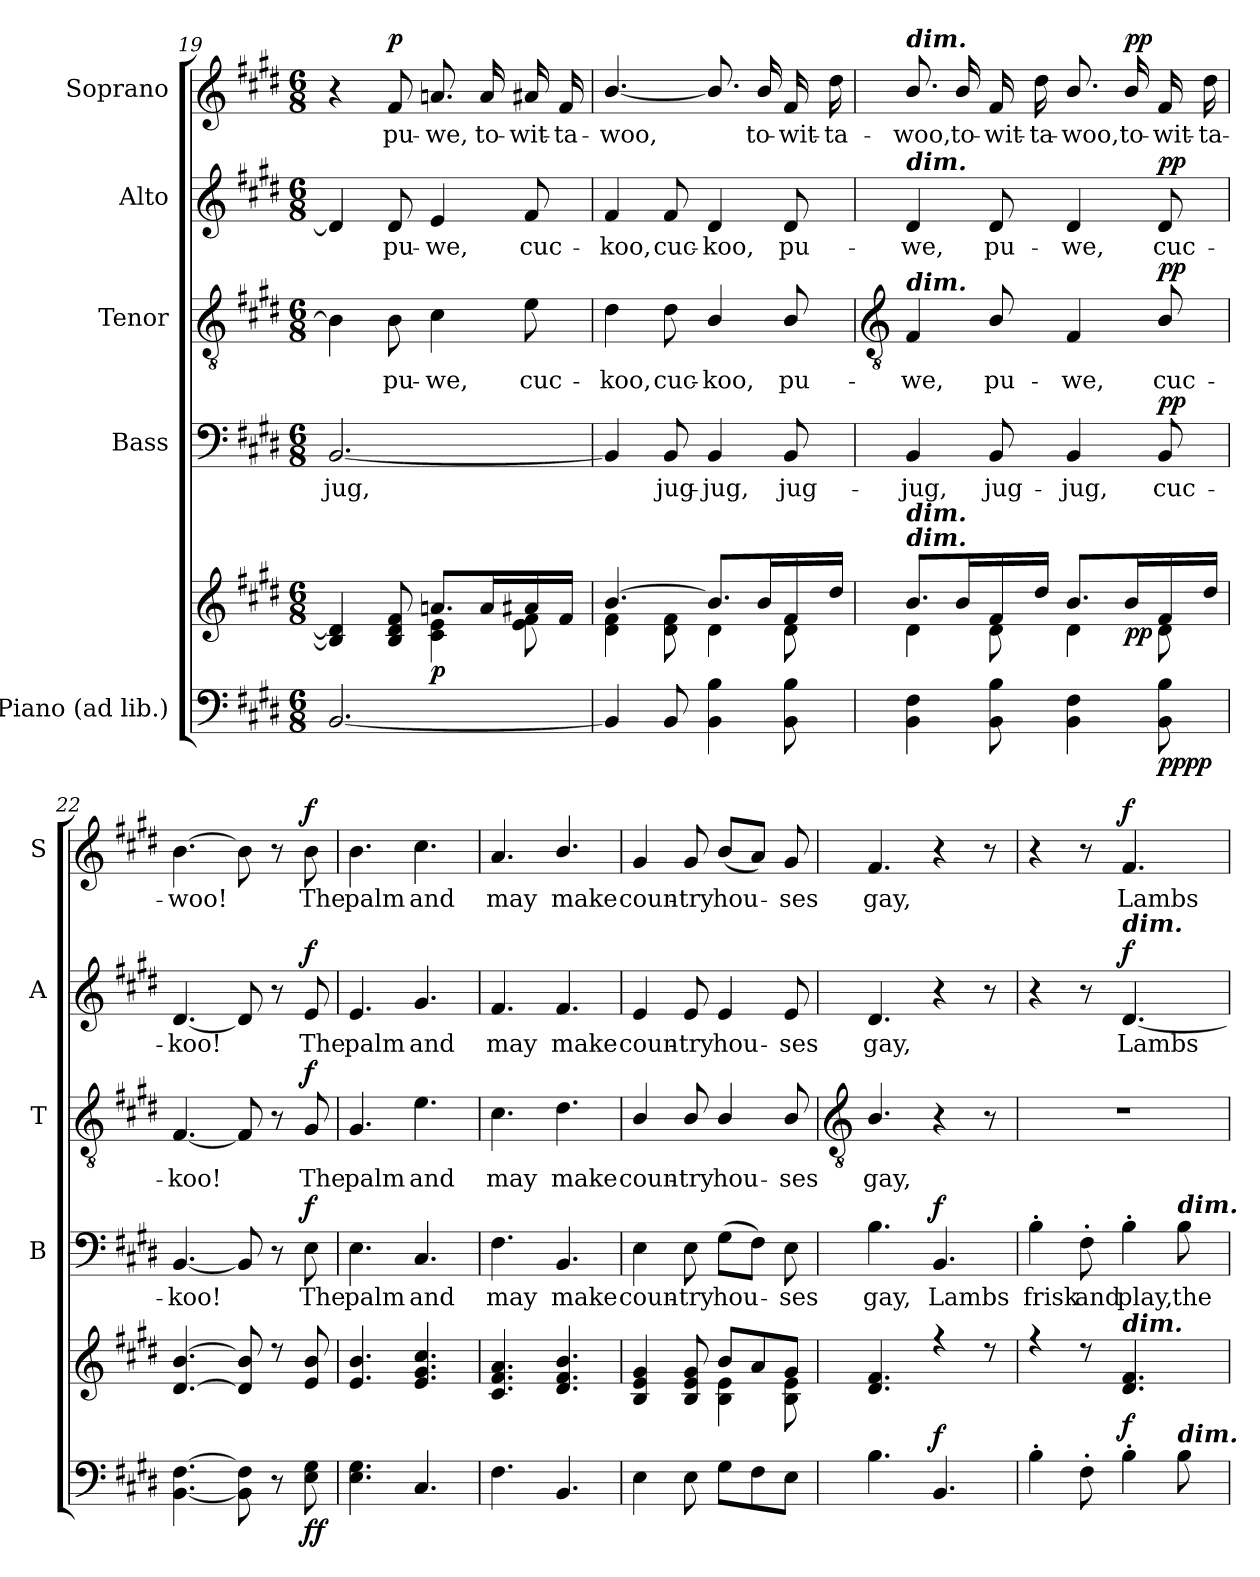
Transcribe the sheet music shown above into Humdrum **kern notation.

**kern	**kern	**dynam	**kern	**text	**dynam	**kern	**text	**dynam	**kern	**text	**dynam	**kern	**text	**dynam
*part5	*part5	*part5	*part4	*part4	*part4	*part3	*part3	*part3	*part2	*part2	*part2	*part1	*part1	*part1
*staff6	*staff5	*staff5/6	*staff4	*staff4	*staff4	*staff3	*staff3	*staff3	*staff2	*staff2	*staff2	*staff1	*staff1	*staff1
*I"Piano (ad lib.)	*	*	*I"Bass	*	*	*I"Tenor	*	*	*I"Alto	*	*	*I"Soprano	*	*
*	*	*	*I'B	*	*	*I'T	*	*	*I'A	*	*	*I'S	*	*
*clefF4	*clefG2	*	*clefF4	*	*	*clefGv2	*	*	*clefG2	*	*	*clefG2	*	*
*k[f#c#g#d#]	*k[f#c#g#d#]	*	*k[f#c#g#d#]	*	*	*k[f#c#g#d#]	*	*	*k[f#c#g#d#]	*	*	*k[f#c#g#d#]	*	*
*E:	*E:	*	*E:	*	*	*E:	*	*	*E:	*	*	*E:	*	*
*M6/8	*M6/8	*	*M6/8	*	*	*M6/8	*	*	*M6/8	*	*	*M6/8	*	*
=19	=19	=19	=19	=19	=19	=19	=19	=19	=19	=19	=19	=19	=19	=19
*	*^	*	*	*	*	*	*	*	*	*	*	*	*	*
!	!	!	!	!	!LO:LY:b	!	!	!	!	!	!	!	!	!	!
[2.BB	4B/] 4d#/]	4.ryy	.	[2.BB	-jug,	.	4B]	.	.	4d#]	.	.	4r	.	.
!	!	!	!	!	!	!	!	!LO:LY:b	!	!	!LO:LY:b	!	!	!LO:LY:b	!LO:DY:b
.	8B/ 8d#/ 8f#/	.	.	.	.	.	8B	pu-	.	8d#	pu-	.	8f#	pu-	p
!	!	!	!LO:DY:b	!	!	!	!	!LO:LY:b	!	!	!LO:LY:b	!	!	!LO:LY:b	!
.	8.an/L	4c#\ 4e\	p	.	.	.	4c#	-we,	.	4e	-we,	.	8.an	-we,	.
!	!	!	!	!	!	!	!	!	!	!	!	!	!	!LO:LY:b	!
.	16a/L	.	.	.	.	.	.	.	.	.	.	.	16a	to-	.
!	!	!	!	!	!	!	!	!LO:LY:b	!	!	!LO:LY:b	!	!	!LO:LY:b	!
.	16a#X/	8e\ 8f#\	.	.	.	.	8e	cuc-	.	8f#	cuc-	.	16a#X	-wit-	.
!	!	!	!	!	!	!	!	!	!	!	!	!	!	!LO:LY:b	!
.	16f#/JJ	.	.	.	.	.	.	.	.	.	.	.	16f#	-ta-	.
=20	=20	=20	=20	=20	=20	=20	=20	=20	=20	=20	=20	=20	=20	=20	=20
!	!	!	!	!	!	!	!	!LO:LY:b	!	!	!LO:LY:b	!	!	!LO:LY:b	!
4BB]	[4.b/	4d#\ 4f#\	.	4BB]	.	.	4d#	-koo,	.	4f#	-koo,	.	[4.b/	-woo,	.
!	!	!	!	!	!LO:LY:b	!	!	!LO:LY:b	!	!	!LO:LY:b	!	!	!	!
8BB	.	8d#\ 8f#\	.	8BB	jug-	.	8d#	cuc-	.	8f#	cuc-	.	.	.	.
!	!	!	!	!	!LO:LY:b	!	!	!LO:LY:b	!	!	!LO:LY:b	!	!	!	!
4BB 4B	8.b/L]	4d#\	.	4BB	-jug,	.	4B/	-koo,	.	4d#	-koo,	.	8.b/]	.	.
!	!	!	!	!	!	!	!	!	!	!	!	!	!	!LO:LY:b	!
.	16b/L	.	.	.	.	.	.	.	.	.	.	.	16b/	to-	.
!	!	!	!	!	!LO:LY:b	!	!	!LO:LY:b	!	!	!LO:LY:b	!	!	!LO:LY:b	!
8BB 8B	16f#/	8d#\	.	8BB	jug-	.	8B/	pu-	.	8d#	pu-	.	16f#	-wit-	.
!	!	!	!	!	!	!	!	!	!	!	!	!	!	!LO:LY:b	!
.	16dd#/JJ	.	.	.	.	.	.	.	.	.	.	.	16dd#	-ta-	.
!!LO:LB:g=z
=21	=21	=21	=21	=21	=21	=21	=21	=21	=21	=21	=21	=21	=21	=21	=21
*	*	*	*	*	*	*	*clefGv2	*	*	*	*	*	*	*	*
!	!	!	!	!	!	!	!	!	!	!	!	!	!LO:TX:a:Bi:t=dim.	!	!
!	!	!	!	!	!	!	!	!	!	!LO:TX:a:Bi:t=dim.	!	!	!	!	!
!	!	!	!	!	!	!	!LO:TX:a:Bi:t=dim.	!	!	!	!	!	!	!	!
!	!LO:TX:a:Bi:t=dim.	!	!	!	!	!	!	!	!	!	!	!	!	!	!
!	!LO:TX:a:Bi:t=dim.	!	!	!	!	!	!	!	!	!	!	!	!	!	!
!	!	!	!	!	!LO:LY:b	!	!	!LO:LY:b	!	!	!LO:LY:b	!	!	!LO:LY:b	!
4BB 4F#	8.b/L	4d#\	.	4BB	-jug,	.	4F#	-we,	.	4d#	-we,	.	8.b/	-woo,	.
!	!	!	!	!	!	!	!	!	!	!	!	!	!	!LO:LY:b	!
.	16b/L	.	.	.	.	.	.	.	.	.	.	.	16b/	to-	.
!	!	!	!	!	!LO:LY:b	!	!	!LO:LY:b	!	!	!LO:LY:b	!	!	!LO:LY:b	!
8BB 8B	16f#/	8d#\	.	8BB	jug-	.	8B/	pu-	.	8d#	pu-	.	16f#	-wit-	.
!	!	!	!	!	!	!	!	!	!	!	!	!	!	!LO:LY:b	!
.	16dd#/JJ	.	.	.	.	.	.	.	.	.	.	.	16dd#	-ta-	.
!	!	!	!	!	!LO:LY:b	!	!	!LO:LY:b	!	!	!LO:LY:b	!	!	!LO:LY:b	!
4BB 4F#	8.b/L	4d#\	.	4BB	-jug,	.	4F#	-we,	.	4d#	-we,	.	8.b/	-woo,	.
!	!	!	!LO:DY:b	!	!	!	!	!	!	!	!	!	!	!LO:LY:b	!LO:DY:b
.	16b/L	.	pp	.	.	.	.	.	.	.	.	.	16b/	to-	pp
!	!	!	!LO:DY:b=2	!	!LO:LY:b	!	!	!LO:LY:b	!	!	!LO:LY:b	!	!	!LO:LY:b	!
!	!	!	!LO:DY:n=1:b	!	!	!LO:DY:b	!	!	!LO:DY:b	!	!	!LO:DY:b	!	!	!
8BB 8B	16f#/	8d#\	pp pp	8BB	cuc-	pp	8B/	cuc-	pp	8d#	cuc-	pp	16f#	-wit-	.
!	!	!	!	!	!	!	!	!	!	!	!	!	!	!LO:LY:b	!
.	16dd#/JJ	.	.	.	.	.	.	.	.	.	.	.	16dd#	-ta-	.
=22	=22	=22	=22	=22	=22	=22	=22	=22	=22	=22	=22	=22	=22	=22	=22
!	!	!	!	!	!LO:LY:b	!	!	!LO:LY:b	!	!	!LO:LY:b	!	!	!LO:LY:b	!
[4.BB [4.F#	[4.d#/ [4.b/	2.ryy	.	[4.BB	-koo!	.	[4.F#	-koo!	.	[4.d#	-koo!	.	[4.b	-woo!	.
8BB] 8F#]	8d#/] 8b/]	.	.	8BB]	.	.	8F#]	.	.	8d#]	.	.	8b]	.	.
8r	8r	.	.	8r	.	.	8r	.	.	8r	.	.	8r	.	.
!	!	!	!LO:DY:b=2	!	!LO:LY:b	!	!	!LO:LY:b	!	!	!LO:LY:b	!	!	!LO:LY:b	!
!	!	!	!LO:DY:n=1:b	!	!	!LO:DY:b	!	!	!LO:DY:b	!	!	!LO:DY:b	!	!	!LO:DY:b
8E 8G#	8e/ 8b/	.	f f	8E	The	f	8G#	The	f	8e	The	f	8b	The	f
=23	=23	=23	=23	=23	=23	=23	=23	=23	=23	=23	=23	=23	=23	=23	=23
!	!	!LO:N:vis=1	!	!	!LO:LY:b	!	!	!LO:LY:b	!	!	!LO:LY:b	!	!	!LO:LY:b	!
4.E 4.G#	4.e/ 4.b/	2.ryy	.	4.E	palm	.	4.G#	palm	.	4.e	palm	.	4.b	palm	.
!	!	!	!	!	!LO:LY:b	!	!	!LO:LY:b	!	!	!LO:LY:b	!	!	!LO:LY:b	!
4.C#	4.e/ 4.g#/ 4.cc#/	.	.	4.C#	and	.	4.e	and	.	4.g#	and	.	4.cc#	and	.
=24	=24	=24	=24	=24	=24	=24	=24	=24	=24	=24	=24	=24	=24	=24	=24
!	!	!LO:N:vis=1	!	!	!LO:LY:b	!	!	!LO:LY:b	!	!	!LO:LY:b	!	!	!LO:LY:b	!
4.F#	4.c#/ 4.f#/ 4.a/	2.ryy	.	4.F#	may	.	4.c#	may	.	4.f#	may	.	4.a	may	.
!	!	!	!	!	!LO:LY:b	!	!	!LO:LY:b	!	!	!LO:LY:b	!	!	!LO:LY:b	!
4.BB	4.d#/ 4.f#/ 4.b/	.	.	4.BB	make	.	4.d#	make	.	4.f#	make	.	4.b/	make	.
=25	=25	=25	=25	=25	=25	=25	=25	=25	=25	=25	=25	=25	=25	=25	=25
!	!	!	!	!	!LO:LY:b	!	!	!LO:LY:b	!	!	!LO:LY:b	!	!	!LO:LY:b	!
4E	4B/ 4e/ 4g#/	4.ryy	.	4E	coun-	.	4B/	coun-	.	4e	coun-	.	4g#	coun-	.
!	!	!	!	!	!LO:LY:b	!	!	!LO:LY:b	!	!	!LO:LY:b	!	!	!LO:LY:b	!
8E	8B/ 8e/ 8g#/	.	.	8E	-try	.	8B/	-try	.	8e	-try	.	8g#	-try	.
!	!	!	!	!	!LO:LY:b	!	!	!LO:LY:b	!	!	!LO:LY:b	!	!	!LO:LY:b	!
8G#L	8b/L	4B\ 4e\	.	(>8G#L	hou-	.	4B/	hou-	.	4e	hou-	.	(<8bL	hou-	.
8F#	8a/	.	.	8F#J)	.	.	.	.	.	.	.	.	8aJ)	.	.
!	!	!	!	!	!LO:LY:b	!	!	!LO:LY:b	!	!	!LO:LY:b	!	!	!LO:LY:b	!
8EJ	8g#/J	8B\ 8e\	.	8E	ses	.	8B/	-ses	.	8e	-ses	.	8g#	ses	.
!!LO:LB:g=z
=26	=26	=26	=26	=26	=26	=26	=26	=26	=26	=26	=26	=26	=26	=26	=26
*	*	*	*	*	*	*	*clefGv2	*	*	*	*	*	*	*	*
!	!	!LO:N:vis=1	!	!	!LO:LY:b	!	!	!LO:LY:b	!	!	!LO:LY:b	!	!	!LO:LY:b	!
4.B	4.d#/ 4.f#/	2.ryy	.	4.B	gay,	.	4.B/	gay,	.	4.d#	gay,	.	4.f#	gay,	.
!	!	!	!LO:DY:a=2	!	!LO:LY:b	!LO:DY:b	!	!	!	!	!	!	!	!	!
4.BB	4r	.	f	4.BB	Lambs	f	4r	.	.	4r	.	.	4r	.	.
.	8r	.	.	.	.	.	8r	.	.	8r	.	.	8r	.	.
=27	=27	=27	=27	=27	=27	=27	=27	=27	=27	=27	=27	=27	=27	=27	=27
!	!	!LO:N:vis=1	!	!	!LO:LY:b	!	!LO:N:vis=1	!	!	!	!	!	!	!	!
4B'	4r	2.ryy	.	4B'	frisk	.	2.r	.	.	4r	.	.	4r	.	.
!	!	!	!	!	!LO:LY:b	!	!	!	!	!	!	!	!	!	!
8F#'	8r	.	.	8F#'	and	.	.	.	.	8r	.	.	8r	.	.
!	!	!	!	!	!	!	!	!	!	!LO:TX:a:Bi:t=dim.	!	!	!	!	!
!	!LO:TX:a:Bi:t=dim.	!	!	!	!	!	!	!	!	!	!	!	!	!	!
!	!	!	!LO:DY:b	!	!LO:LY:b	!	!	!	!	!	!LO:LY:b	!LO:DY:b	!	!LO:LY:b	!LO:DY:b
4B'	4.d#/ 4.f#/	.	f	4B'	play,	.	.	.	.	[4.d#	Lambs	f	4.f#	Lambs	f
!	!	!	!	!LO:TX:a:Bi:t=dim.	!	!	!	!	!	!	!	!	!	!	!
!LO:TX:a:Bi:t=dim.	!	!	!	!	!	!	!	!	!	!	!	!	!	!	!
!	!	!	!	!	!LO:LY:b	!	!	!	!	!	!	!	!	!	!
8B	.	.	.	8B	the	.	.	.	.	.	.	.	.	.	.
*	*v	*v	*	*	*	*	*	*	*	*	*	*	*	*	*
=	=	=	=	=	=	=	=	=	=	=	=	=	=	=
*-	*-	*-	*-	*-	*-	*-	*-	*-	*-	*-	*-	*-	*-	*-
